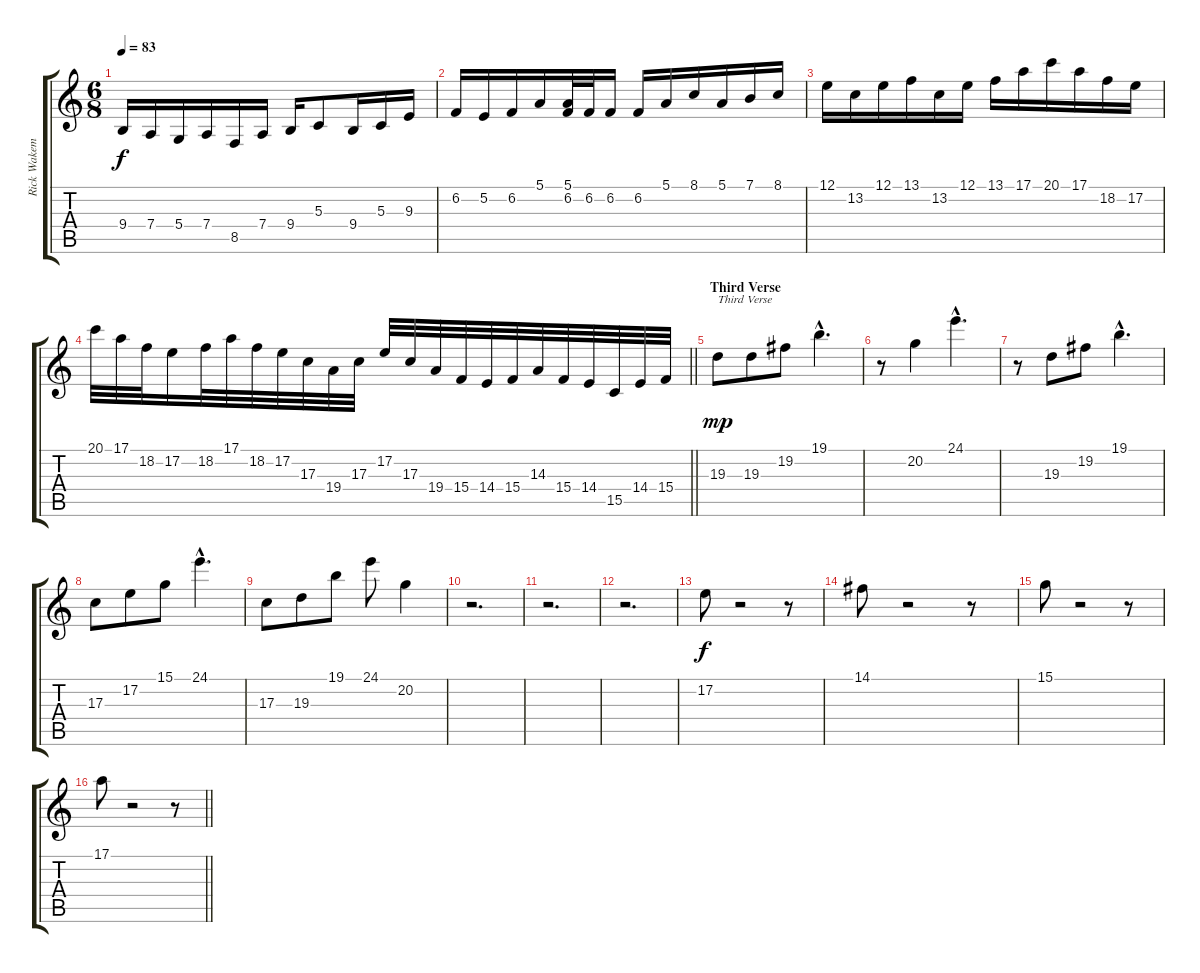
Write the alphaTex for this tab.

\track ("Rick Wakeman 1" "Rick Wakem") {instrument lead2sawtooth}
\staff {score tabs}
\tuning (E4 B3 G3 D3 A2 E2) {hide}
\ts (6 8)
\tempo 83
\clef g2
\ks c
9.4.16{dy f} 7.4.16 5.4.16 7.4.16 8.5.16 7.4.16 9.4.16 5.3.8 9.4.16 5.3.16 9.3.16 |
6.2.16 5.2.16 6.2.16 5.1.16 (5.1 6.2).32 6.2.32 6.2.16 6.2.16 5.1.16 8.1.16 5.1.16 7.1.16 8.1.16 |
12.1.16 13.2.16 12.1.16 13.1.16 13.2.16 12.1.16 13.1.16 17.1.16 20.1.16 17.1.16 18.2.16 17.2.16 |
\barLineRight lightlight
20.1.32 17.1.32 18.2.32 17.2.16 18.2.32 17.1.32 18.2.32 17.2.32 17.3.32 19.4.32 17.3.32 17.2.32 17.3.32 19.4.32 15.4.32 14.4.32 15.4.32 14.3.32 15.4.32 14.4.32 15.5.32 14.4.32 15.4.32 |
\section ("" "Third Verse")
19.3.8{txt "Third Verse" dy mp} 19.3.8 19.2.8 19.1{hac}.4{d} |
r.8 20.2.4 24.1{hac}.4{d} |
r.8 19.3.8 19.2.8 19.1{hac}.4{d} |
17.3.8 17.2.8 15.1.8 24.1{hac}.4{d} |
17.3.8 19.3.8 19.1.8 24.1.8 20.2.4 |
r.2{d} |
r.2{d} |
r.2{d} |
17.2.8{dy f} r.2 r.8 |
14.1.8 r.2 r.8 |
15.1.8 r.2 r.8 |
\barLineRight lightlight
17.1.8 r.2 r.8
